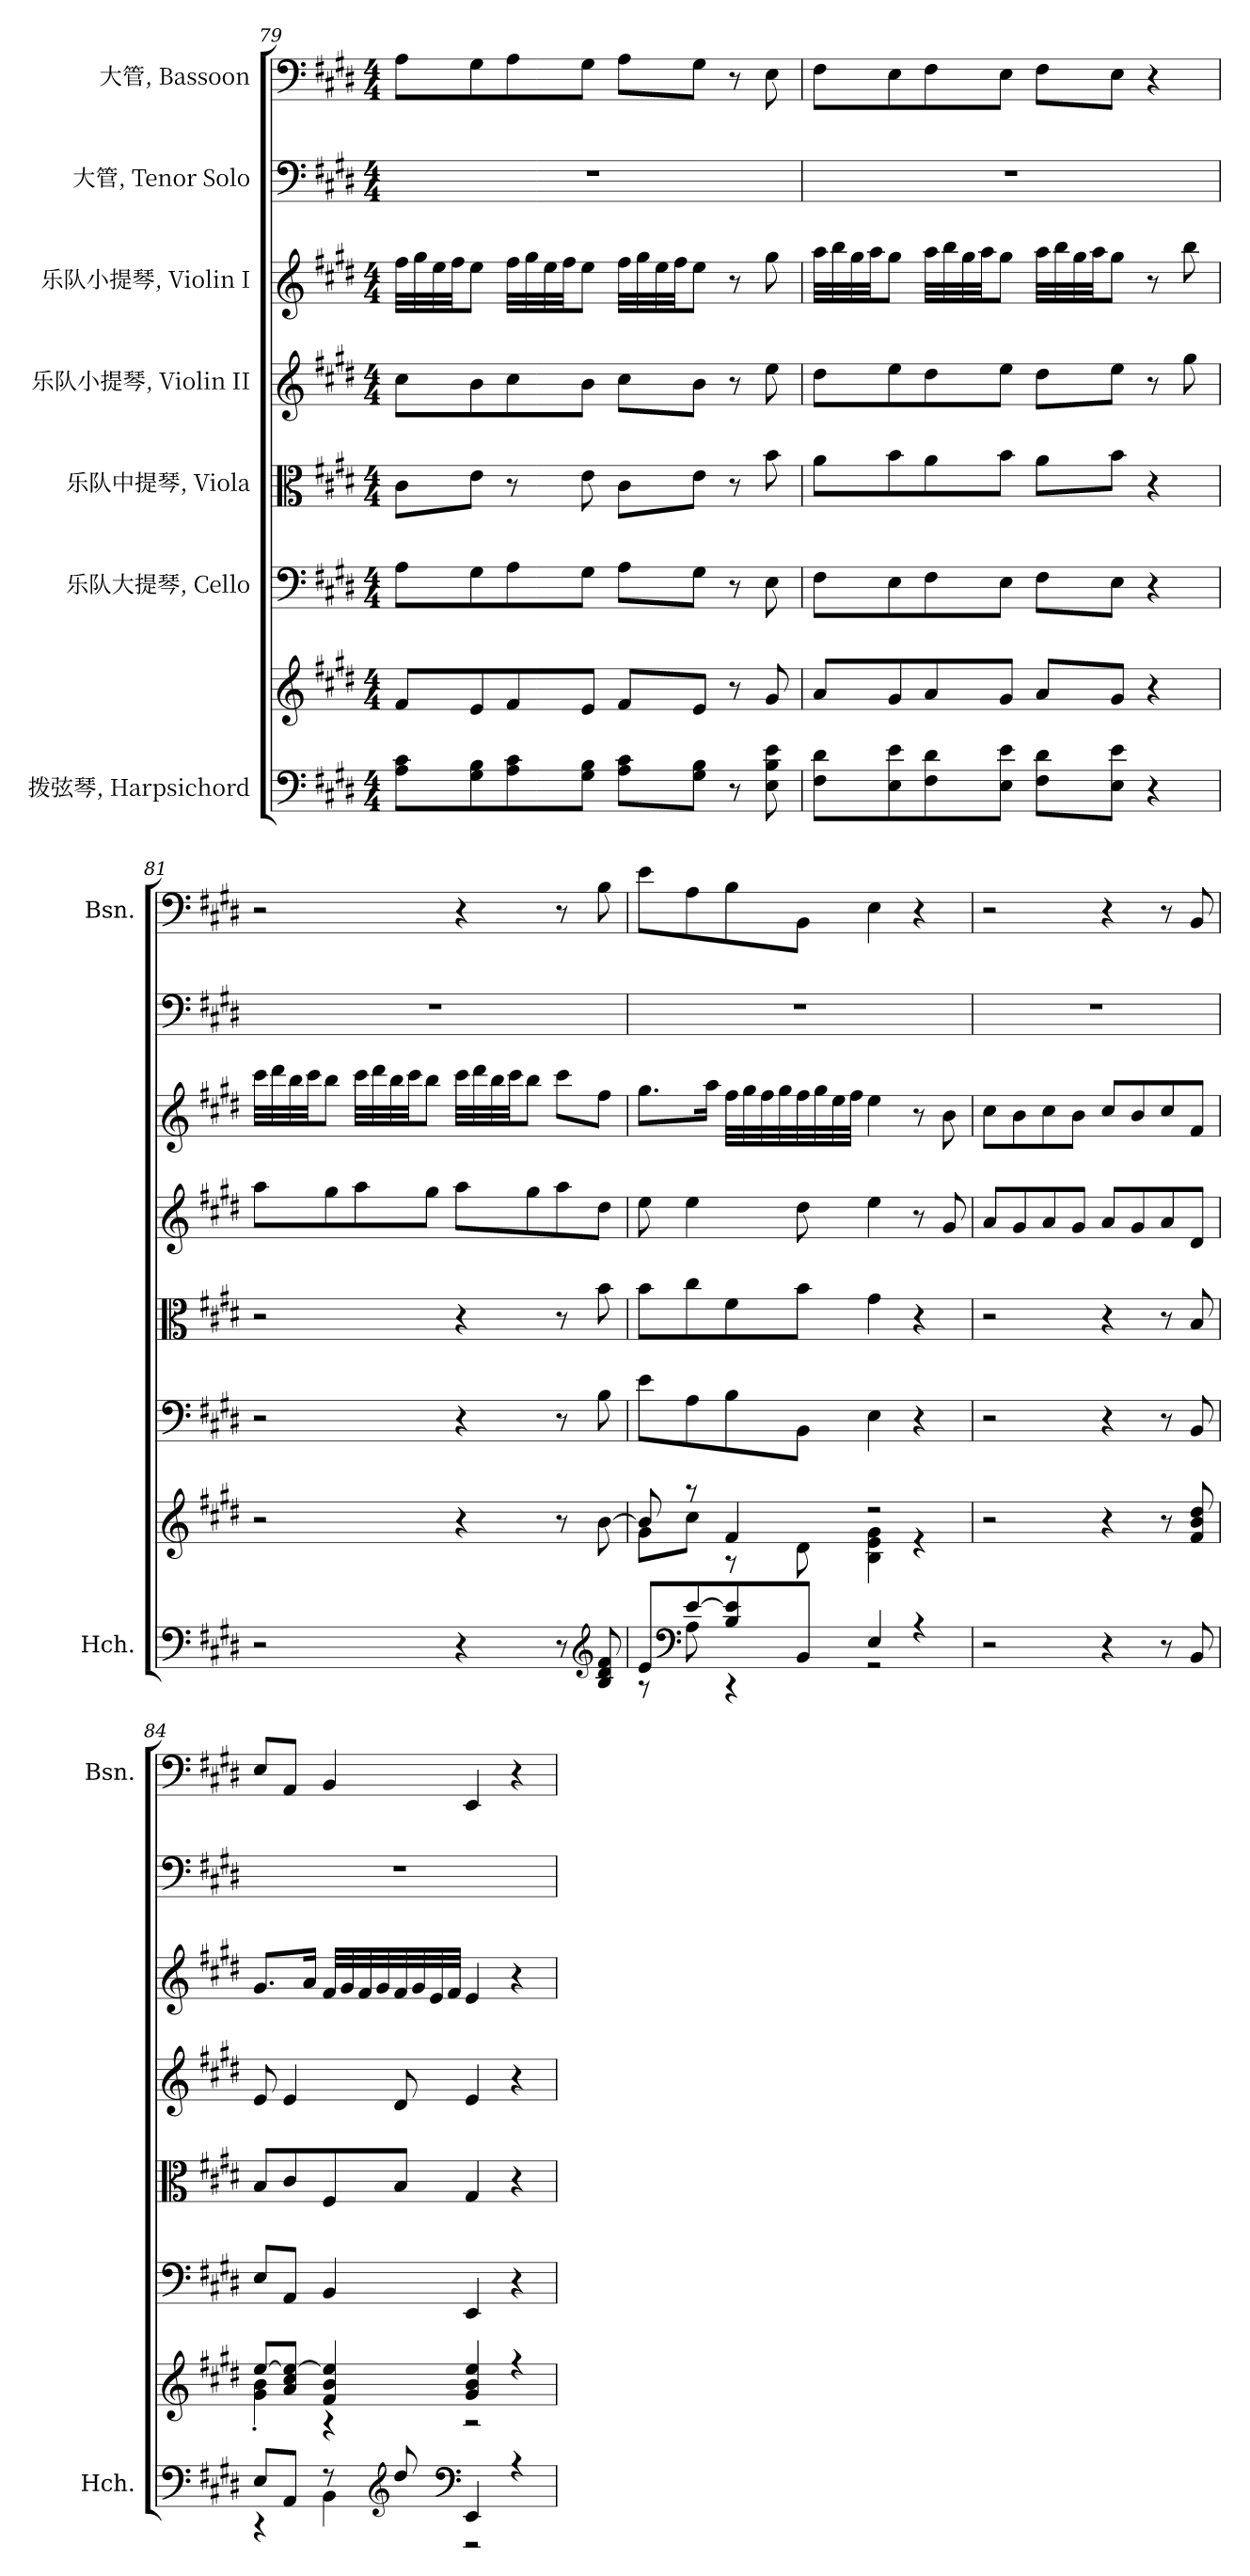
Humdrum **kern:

**kern	**kern	**kern	**kern	**kern	**kern	**kern	**kern
*part7	*part7	*part6	*part5	*part4	*part3	*part2	*part1
*staff8	*staff7	*staff6	*staff5	*staff4	*staff3	*staff2	*staff1
*I"拨弦琴, Harpsichord	*	*I"乐队大提琴, Cello	*I"乐队中提琴, Viola	*I"乐队小提琴, Violin II	*I"乐队小提琴, Violin I	*I"大管, Tenor Solo	*I"大管, Bassoon
*I'Hch.	*	*	*	*	*	*	*I'Bsn.
!!LO:PB:g=z
*clefF4	*clefG2	*clefF4	*clefC3	*clefG2	*clefG2	*clefF4	*clefF4
*k[f#c#g#d#]	*k[f#c#g#d#]	*k[f#c#g#d#]	*k[f#c#g#d#]	*k[f#c#g#d#]	*k[f#c#g#d#]	*k[f#c#g#d#]	*k[f#c#g#d#]
*M4/4	*M4/4	*M4/4	*M4/4	*M4/4	*M4/4	*M4/4	*M4/4
=79	=79	=79	=79	=79	=79	=79	=79
8A\ 8c#\L	8f#/L	8A\L	8c#\L	8cc#\L	32ff#\LLL	1r	8A\L
.	.	.	.	.	32gg#\	.	.
.	.	.	.	.	32ee\	.	.
.	.	.	.	.	32ff#\JJ	.	.
8G#\ 8B\	8e/	8G#\	8e\J	8b\	8ee\J	.	8G#\
8A\ 8c#\	8f#/	8A\	8r	8cc#\	32ff#\LLL	.	8A\
.	.	.	.	.	32gg#\	.	.
.	.	.	.	.	32ee\	.	.
.	.	.	.	.	32ff#\JJ	.	.
8G#\ 8B\J	8e/J	8G#\J	8e\	8b\J	8ee\J	.	8G#\J
8A\ 8c#\L	8f#/L	8A\L	8c#\L	8cc#\L	32ff#\LLL	.	8A\L
.	.	.	.	.	32gg#\	.	.
.	.	.	.	.	32ee\	.	.
.	.	.	.	.	32ff#\JJ	.	.
8G#\ 8B\J	8e/J	8G#\J	8e\J	8b\J	8ee\J	.	8G#\J
8r	8r	8r	8r	8r	8r	.	8r
8E\ 8B\ 8e\	8g#/	8E\	8b\	8ee\	8gg#\	.	8E\
=80	=80	=80	=80	=80	=80	=80	=80
8F#\ 8d#\L	8a/L	8F#\L	8a\L	8dd#\L	32aa\LLL	1r	8F#\L
.	.	.	.	.	32bb\	.	.
.	.	.	.	.	32gg#\	.	.
.	.	.	.	.	32aa\JJ	.	.
8E\ 8e\	8g#/	8E\	8b\	8ee\	8gg#\J	.	8E\
8F#\ 8d#\	8a/	8F#\	8a\	8dd#\	32aa\LLL	.	8F#\
.	.	.	.	.	32bb\	.	.
.	.	.	.	.	32gg#\	.	.
.	.	.	.	.	32aa\JJ	.	.
8E\ 8e\J	8g#/J	8E\J	8b\J	8ee\J	8gg#\J	.	8E\J
8F#\ 8d#\L	8a/L	8F#\L	8a\L	8dd#\L	32aa\LLL	.	8F#\L
.	.	.	.	.	32bb\	.	.
.	.	.	.	.	32gg#\	.	.
.	.	.	.	.	32aa\JJ	.	.
8E\ 8e\J	8g#/J	8E\J	8b\J	8ee\J	8gg#\J	.	8E\J
4r	4r	4r	4r	8r	8r	.	4r
.	.	.	.	8gg#\	8bb\	.	.
!!LO:PB:g=z
=81	=81	=81	=81	=81	=81	=81	=81
2r	2r	2r	2r	8aa\L	32ccc#\LLL	1r	2r
.	.	.	.	.	32ddd#\	.	.
.	.	.	.	.	32bb\	.	.
.	.	.	.	.	32ccc#\JJ	.	.
.	.	.	.	8gg#\	8bb\J	.	.
.	.	.	.	8aa\	32ccc#\LLL	.	.
.	.	.	.	.	32ddd#\	.	.
.	.	.	.	.	32bb\	.	.
.	.	.	.	.	32ccc#\JJ	.	.
.	.	.	.	8gg#\J	8bb\J	.	.
4r	4r	4r	4r	8aa\L	32ccc#\LLL	.	4r
.	.	.	.	.	32ddd#\	.	.
.	.	.	.	.	32bb\	.	.
.	.	.	.	.	32ccc#\JJ	.	.
.	.	.	.	8gg#\	8bb\J	.	.
8r	8r	8r	8r	8aa\	8ccc#\L	.	8r
*clefG2	*	*	*	*	*	*	*
8B/ 8d#/ 8f#/	[8b\	8B\	8b\	8dd#\J	8ff#\J	.	8B\
=82	=82	=82	=82	=82	=82	=82	=82
*^	*^	*	*	*	*	*	*
8e/L	8r	8b/]	8g#\L	8e\L	8b\L	8ee\	8.gg#\L	1r	8e\L
*clefF4	*	*	*	*	*	*	*	*	*
[8e/	8A\	8r	8cc#\J	8A\	8cc#\	4ee\	.	.	8A\
.	.	.	.	.	.	.	16aa\Jk	.	.
8B/ 8e/]	4r	4f#/	8r	8B\	8f#\	.	32ff#\LLL	.	8B\
.	.	.	.	.	.	.	32gg#\	.	.
.	.	.	.	.	.	.	32ff#\	.	.
.	.	.	.	.	.	.	32gg#\	.	.
8BB/J	.	.	8d#\	8BB\J	8b\J	8dd#\	32ff#\	.	8BB\J
.	.	.	.	.	.	.	32gg#\	.	.
.	.	.	.	.	.	.	32ee\	.	.
.	.	.	.	.	.	.	32ff#\JJJ	.	.
4E/	2r	2r	4B\ 4e\ 4g#\	4E\	4g#\	4ee\	4ee\	.	4E\
4r	.	.	4r	4r	4r	8r	8r	.	4r
.	.	.	.	.	.	8g#/	8b\	.	.
*v	*v	*	*	*	*	*	*	*	*
*	*v	*v	*	*	*	*	*	*
!!LO:PB:g=z
=83	=83	=83	=83	=83	=83	=83	=83
2r	2r	2r	2r	8a/L	8cc#\L	1r	2r
.	.	.	.	8g#/	8b\	.	.
.	.	.	.	8a/	8cc#\	.	.
.	.	.	.	8g#/J	8b\J	.	.
4r	4r	4r	4r	8a/L	8cc#/L	.	4r
.	.	.	.	8g#/	8b/	.	.
8r	8r	8r	8r	8a/	8cc#/	.	8r
8BB/	8f#/ 8b/ 8dd#/	8BB/	8B/	8d#/J	8f#/J	.	8BB/
=84	=84	=84	=84	=84	=84	=84	=84
*^	*^	*	*	*	*	*	*
8E/L	4r	[8ee/L	4g#\' 4b\'	8E/L	8B/L	8e/	8.g#/L	1r	8E/L
8AA/J	.	8a/ 8cc#/ 8ee/_J	.	8AA/J	8c#/	4e/	.	.	8AA/J
.	.	.	.	.	.	.	16a/Jk	.	.
8r	4BB\	4f#/ 4b/ 4ee/]	4r	4BB/	8F#/	.	32f#/LLL	.	4BB/
.	.	.	.	.	.	.	32g#/	.	.
.	.	.	.	.	.	.	32f#/	.	.
.	.	.	.	.	.	.	32g#/	.	.
*clefG2	*	*	*	*	*	*	*	*	*
8dd#/	.	.	.	.	8B/J	8d#/	32f#/	.	.
.	.	.	.	.	.	.	32g#/	.	.
.	.	.	.	.	.	.	32e/	.	.
.	.	.	.	.	.	.	32f#/JJJ	.	.
*clefF4	*	*	*	*	*	*	*	*	*
4EE/	2r	4g#/ 4b/ 4ee/	2r	4EE/	4G#/	4e/	4e/	.	4EE/
4r	.	4r	.	4r	4r	4r	4r	.	4r
*v	*v	*	*	*	*	*	*	*	*
*	*v	*v	*	*	*	*	*	*
=	=	=	=	=	=	=	=
*-	*-	*-	*-	*-	*-	*-	*-
